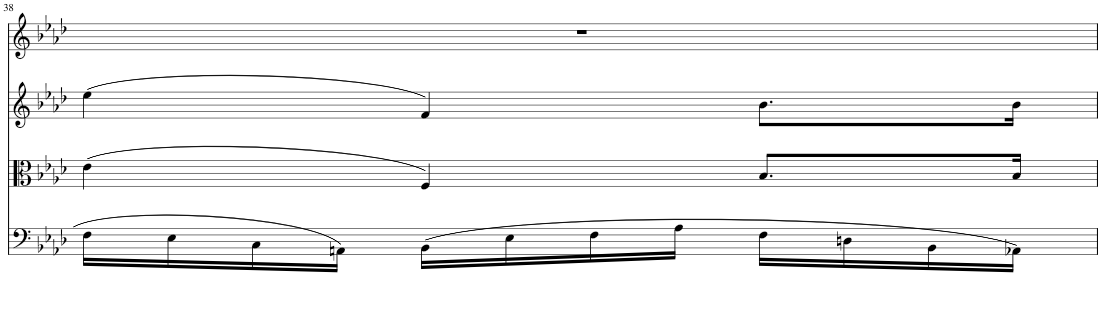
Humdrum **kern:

**kern	**kern	**kern	**kern
*part4	*part3	*part2	*part1
*staff4	*staff3	*staff2	*staff1
*I"Piano	*I"Piano	*I"Piano	*I"Piano
*I'Pno	*I'Pno	*I'Pno	*I'Pno
!!LO:PB:g=z
*clefF4	*clefC3	*clefG2	*clefG2
*k[b-e-a-d-]	*k[b-e-a-d-]	*k[b-e-a-d-]	*k[b-e-a-d-]
*M3/4	*M3/4	*M3/4	*M3/4
=38	=38	=38	=38
16F\LL	(4e-\	(4ee-\	2.r
16E-\	.	.	.
16C\	.	.	.
16AAn\JJ	.	.	.
(16BB-\LL	4F/)	4f/)	.
16E-\	.	.	.
16F\	.	.	.
16A-\JJ	.	.	.
16F\LL	8.B-/L	8.b-\L	.
16Dn\	.	.	.
16BB-\	.	.	.
16AA-X\JJ)	16B-/Jk	16b-\Jk	.
=	=	=	=
*-	*-	*-	*-
